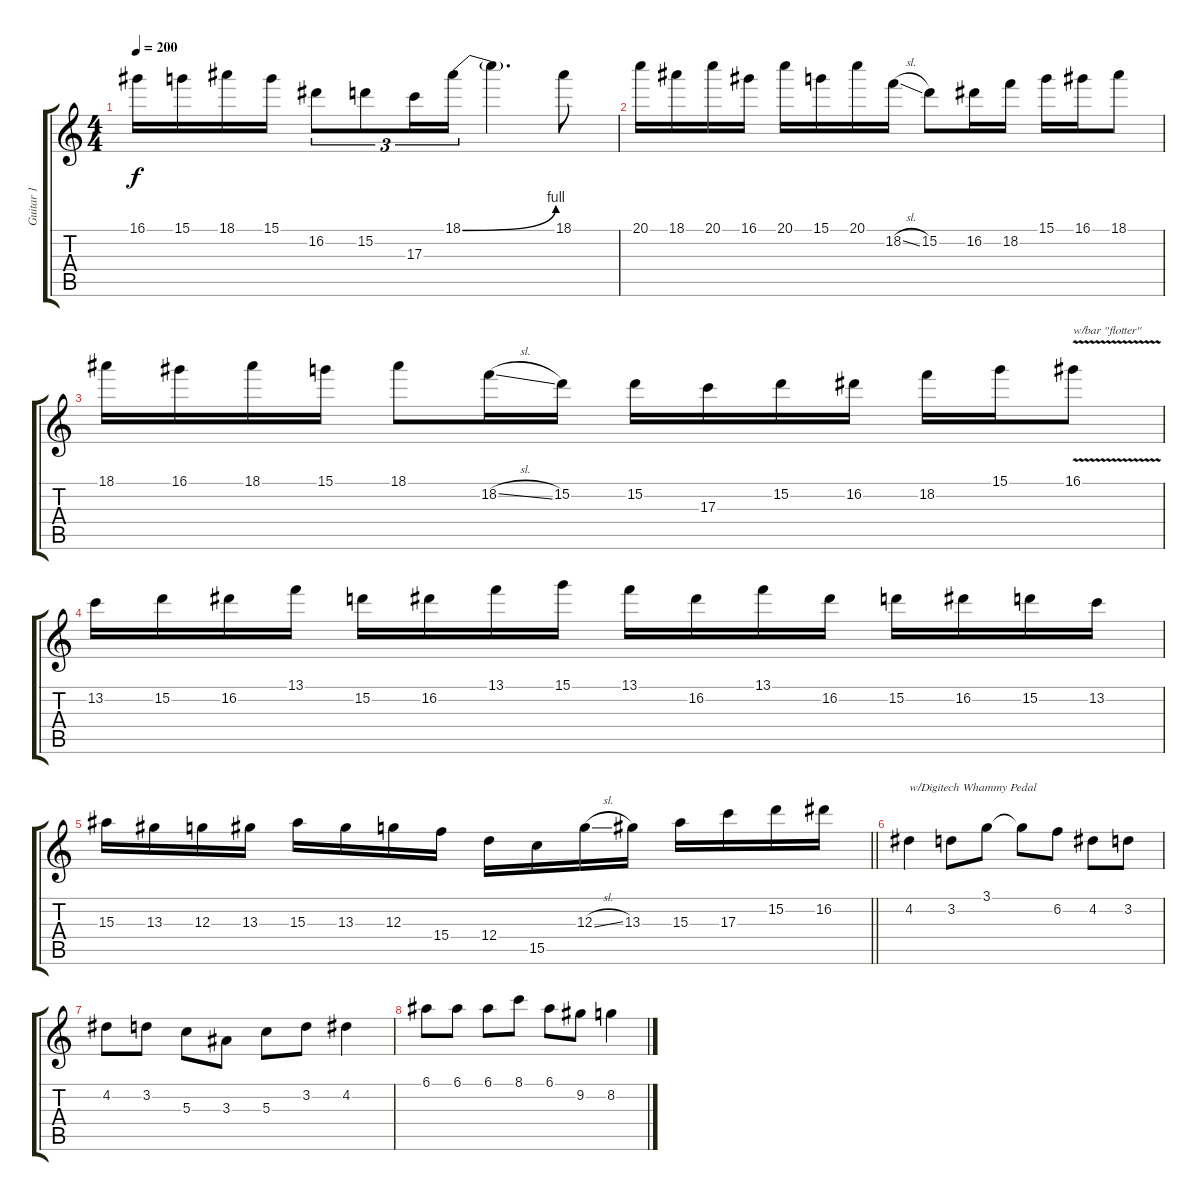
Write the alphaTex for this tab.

\track ("Guitar 1" "Guitar 1") {instrument distortionguitar}
\staff {score tabs}
\tuning (E4 B3 G3 D3 A2 E2) {hide}
\ts (4 4)
\tempo 200
\clef g2
\ks c
16.1.16{dy f} 15.1.16 18.1.16 15.1.16 16.2.8{tu (3 2)} 15.2.8{tu (3 2)} 17.3.16{tu (3 2)} 18.1{be (bend 0 0 60 4)}.16{tu (3 2)} 18.1{t}.4{d} 18.1.8 |
20.1.16 18.1.16 20.1.16 16.1.16 20.1.16 15.1.16 20.1.16 18.2{sl}.16 15.2.8 16.2.16 18.2.16 15.1.16 16.1.16 18.1.8 |
18.1.16 16.1.16 18.1.16 15.1.16 18.1.8 18.2{sl}.16 15.2.16 15.2.16 17.3.16 15.2.16 16.2.16 18.2.16 15.1.16 16.1{v}.8{txt "w/bar ''flotter''"} |
13.2.16 15.2.16 16.2.16 13.1.16 15.2.16 16.2.16 13.1.16 15.1.16 13.1.16 16.2.16 13.1.16 16.2.16 15.2.16 16.2.16 15.2.16 13.2.16 |
\barLineRight lightlight
15.3.16 13.3.16 12.3.16 13.3.16 15.3.16 13.3.16 12.3.16 15.4.16 12.4.16 15.5.16 12.3{sl}.16 13.3.16 15.3.16 17.3.16 15.2.16 16.2.16 |
4.2.4{txt "w/Digitech Whammy Pedal" instrument guitarharmonics} 3.2.8 3.1.8 3.1{t}.8 6.2.8 4.2.8 3.2.8 |
4.2.8 3.2.8 5.3.8 3.3.8 5.3.8 3.2.8 4.2.4 |
6.1.8 6.1.8 6.1.8 8.1.8 6.1.8 9.2.8 8.2.4
